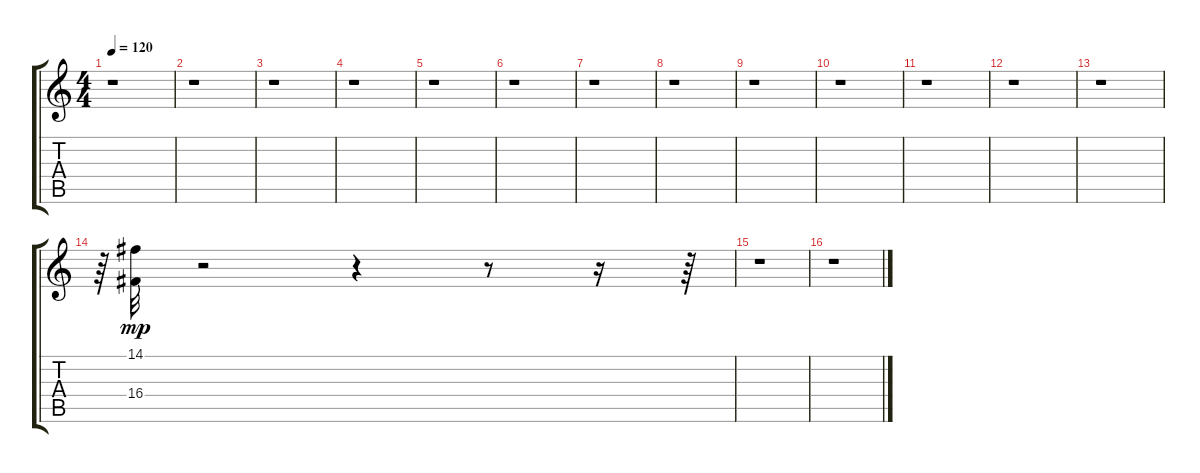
\track "" {instrument pad4choir}
\staff {score tabs}
\tuning (E4 B3 G3 D3 A2 E2) {hide}
\ts (4 4)
\tempo 120
\clef g2
\ks c
r.1{dy mp} |
r.1 |
r.1 |
r.1 |
r.1 |
r.1 |
r.1 |
r.1 |
r.1 |
r.1 |
r.1 |
r.1 |
r.1 |
r.64{tu (3 2)} (14.1 16.4).32 r.2 r.4 r.8 r.16 r.64 |
r.1 |
r.1
